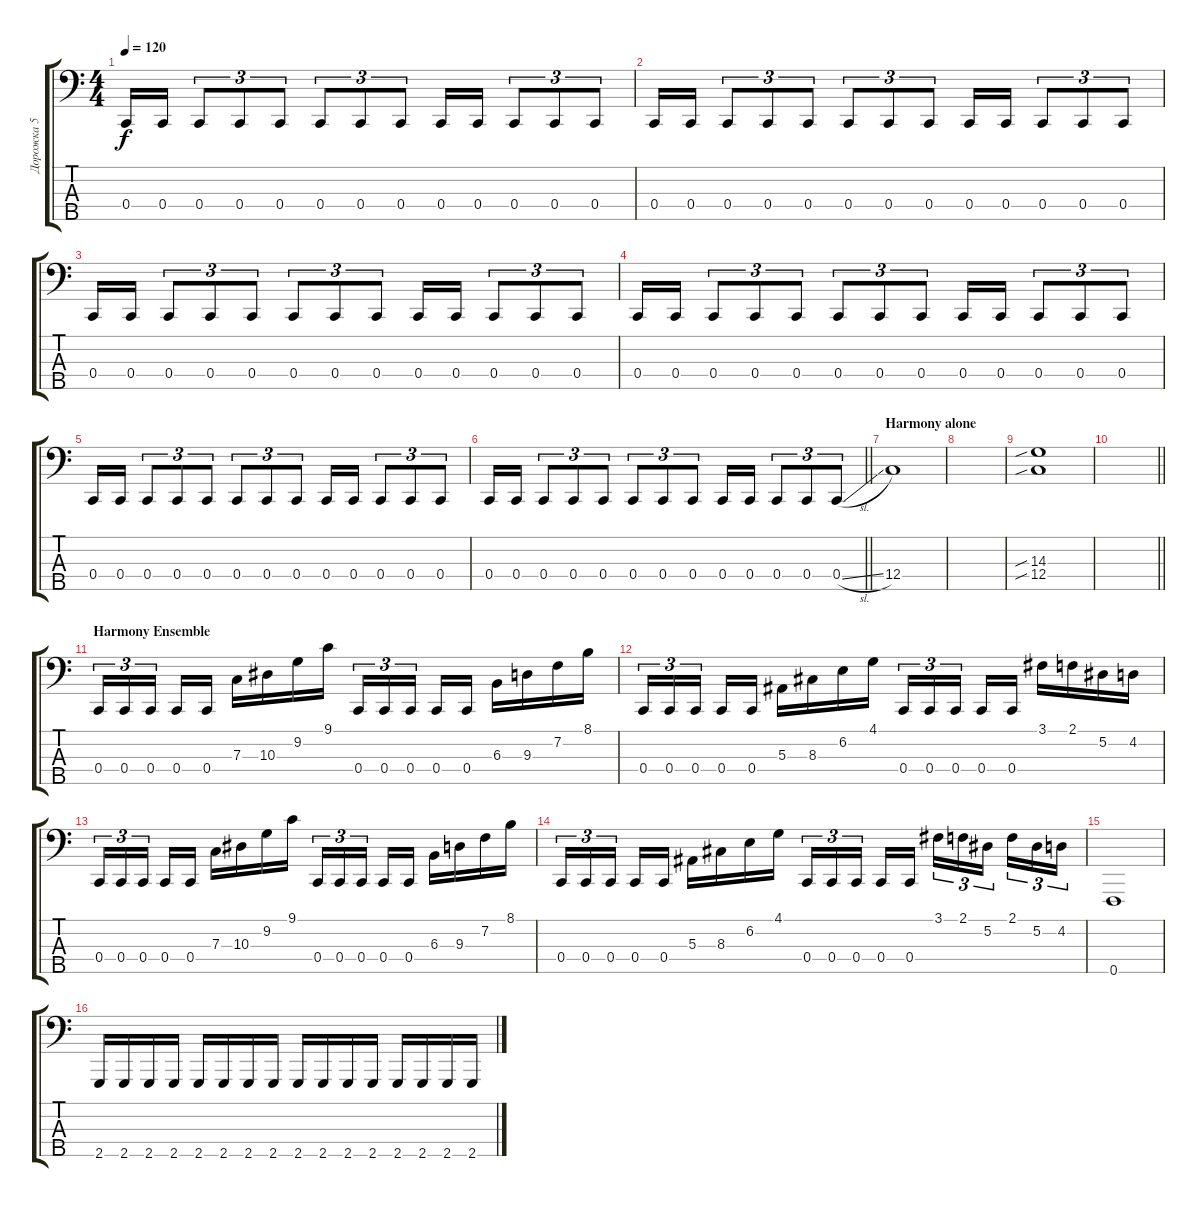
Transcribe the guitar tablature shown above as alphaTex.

\track ("Дорожка 5" "Дорожка 5") {instrument fretlessbass}
\staff {score tabs}
\tuning (Eb2 Bb1 F1 C1 F0) {hide}
\ts (4 4)
\tempo 120
\clef f4
\ks c
0.4.16{dy f} 0.4.16 0.4.8{tu (3 2)} 0.4.8{tu (3 2)} 0.4.8{tu (3 2)} 0.4.8{tu (3 2)} 0.4.8{tu (3 2)} 0.4.8{tu (3 2)} 0.4.16 0.4.16 0.4.8{tu (3 2)} 0.4.8{tu (3 2)} 0.4.8{tu (3 2)} |
0.4.16 0.4.16 0.4.8{tu (3 2)} 0.4.8{tu (3 2)} 0.4.8{tu (3 2)} 0.4.8{tu (3 2)} 0.4.8{tu (3 2)} 0.4.8{tu (3 2)} 0.4.16 0.4.16 0.4.8{tu (3 2)} 0.4.8{tu (3 2)} 0.4.8{tu (3 2)} |
0.4.16 0.4.16 0.4.8{tu (3 2)} 0.4.8{tu (3 2)} 0.4.8{tu (3 2)} 0.4.8{tu (3 2)} 0.4.8{tu (3 2)} 0.4.8{tu (3 2)} 0.4.16 0.4.16 0.4.8{tu (3 2)} 0.4.8{tu (3 2)} 0.4.8{tu (3 2)} |
0.4.16 0.4.16 0.4.8{tu (3 2)} 0.4.8{tu (3 2)} 0.4.8{tu (3 2)} 0.4.8{tu (3 2)} 0.4.8{tu (3 2)} 0.4.8{tu (3 2)} 0.4.16 0.4.16 0.4.8{tu (3 2)} 0.4.8{tu (3 2)} 0.4.8{tu (3 2)} |
0.4.16 0.4.16 0.4.8{tu (3 2)} 0.4.8{tu (3 2)} 0.4.8{tu (3 2)} 0.4.8{tu (3 2)} 0.4.8{tu (3 2)} 0.4.8{tu (3 2)} 0.4.16 0.4.16 0.4.8{tu (3 2)} 0.4.8{tu (3 2)} 0.4.8{tu (3 2)} |
\barLineRight lightlight
0.4.16 0.4.16 0.4.8{tu (3 2)} 0.4.8{tu (3 2)} 0.4.8{tu (3 2)} 0.4.8{tu (3 2)} 0.4.8{tu (3 2)} 0.4.8{tu (3 2)} 0.4.16 0.4.16 0.4.8{tu (3 2)} 0.4.8{tu (3 2)} 0.4{sl}.8{tu (3 2)} |
\section ("" "Harmony alone")
12.4.1 |
|
(14.3{sib} 12.4{sib}).1 |
\barLineRight lightlight
|
\section ("" "Harmony Ensemble")
0.4.16{tu (3 2)} 0.4.16{tu (3 2)} 0.4.16{tu (3 2)} 0.4.16 0.4.16 7.3.16 10.3.16 9.2.16 9.1.16 0.4.16{tu (3 2)} 0.4.16{tu (3 2)} 0.4.16{tu (3 2)} 0.4.16 0.4.16 6.3.16 9.3.16 7.2.16 8.1.16 |
0.4.16{tu (3 2)} 0.4.16{tu (3 2)} 0.4.16{tu (3 2)} 0.4.16 0.4.16 5.3.16 8.3.16 6.2.16 4.1.16 0.4.16{tu (3 2)} 0.4.16{tu (3 2)} 0.4.16{tu (3 2)} 0.4.16 0.4.16 3.1.16 2.1.16 5.2.16 4.2.16 |
0.4.16{tu (3 2)} 0.4.16{tu (3 2)} 0.4.16{tu (3 2)} 0.4.16 0.4.16 7.3.16 10.3.16 9.2.16 9.1.16 0.4.16{tu (3 2)} 0.4.16{tu (3 2)} 0.4.16{tu (3 2)} 0.4.16 0.4.16 6.3.16 9.3.16 7.2.16 8.1.16 |
0.4.16{tu (3 2)} 0.4.16{tu (3 2)} 0.4.16{tu (3 2)} 0.4.16 0.4.16 5.3.16 8.3.16 6.2.16 4.1.16 0.4.16{tu (3 2)} 0.4.16{tu (3 2)} 0.4.16{tu (3 2)} 0.4.16 0.4.16 3.1.16{tu (3 2)} 2.1.16{tu (3 2)} 5.2.16{tu (3 2)} 2.1.16{tu (3 2)} 5.2.16{tu (3 2)} 4.2.16{tu (3 2)} |
0.5.1 |
2.5.16 2.5.16 2.5.16 2.5.16 2.5.16 2.5.16 2.5.16 2.5.16 2.5.16 2.5.16 2.5.16 2.5.16 2.5.16 2.5.16 2.5.16 2.5.16
